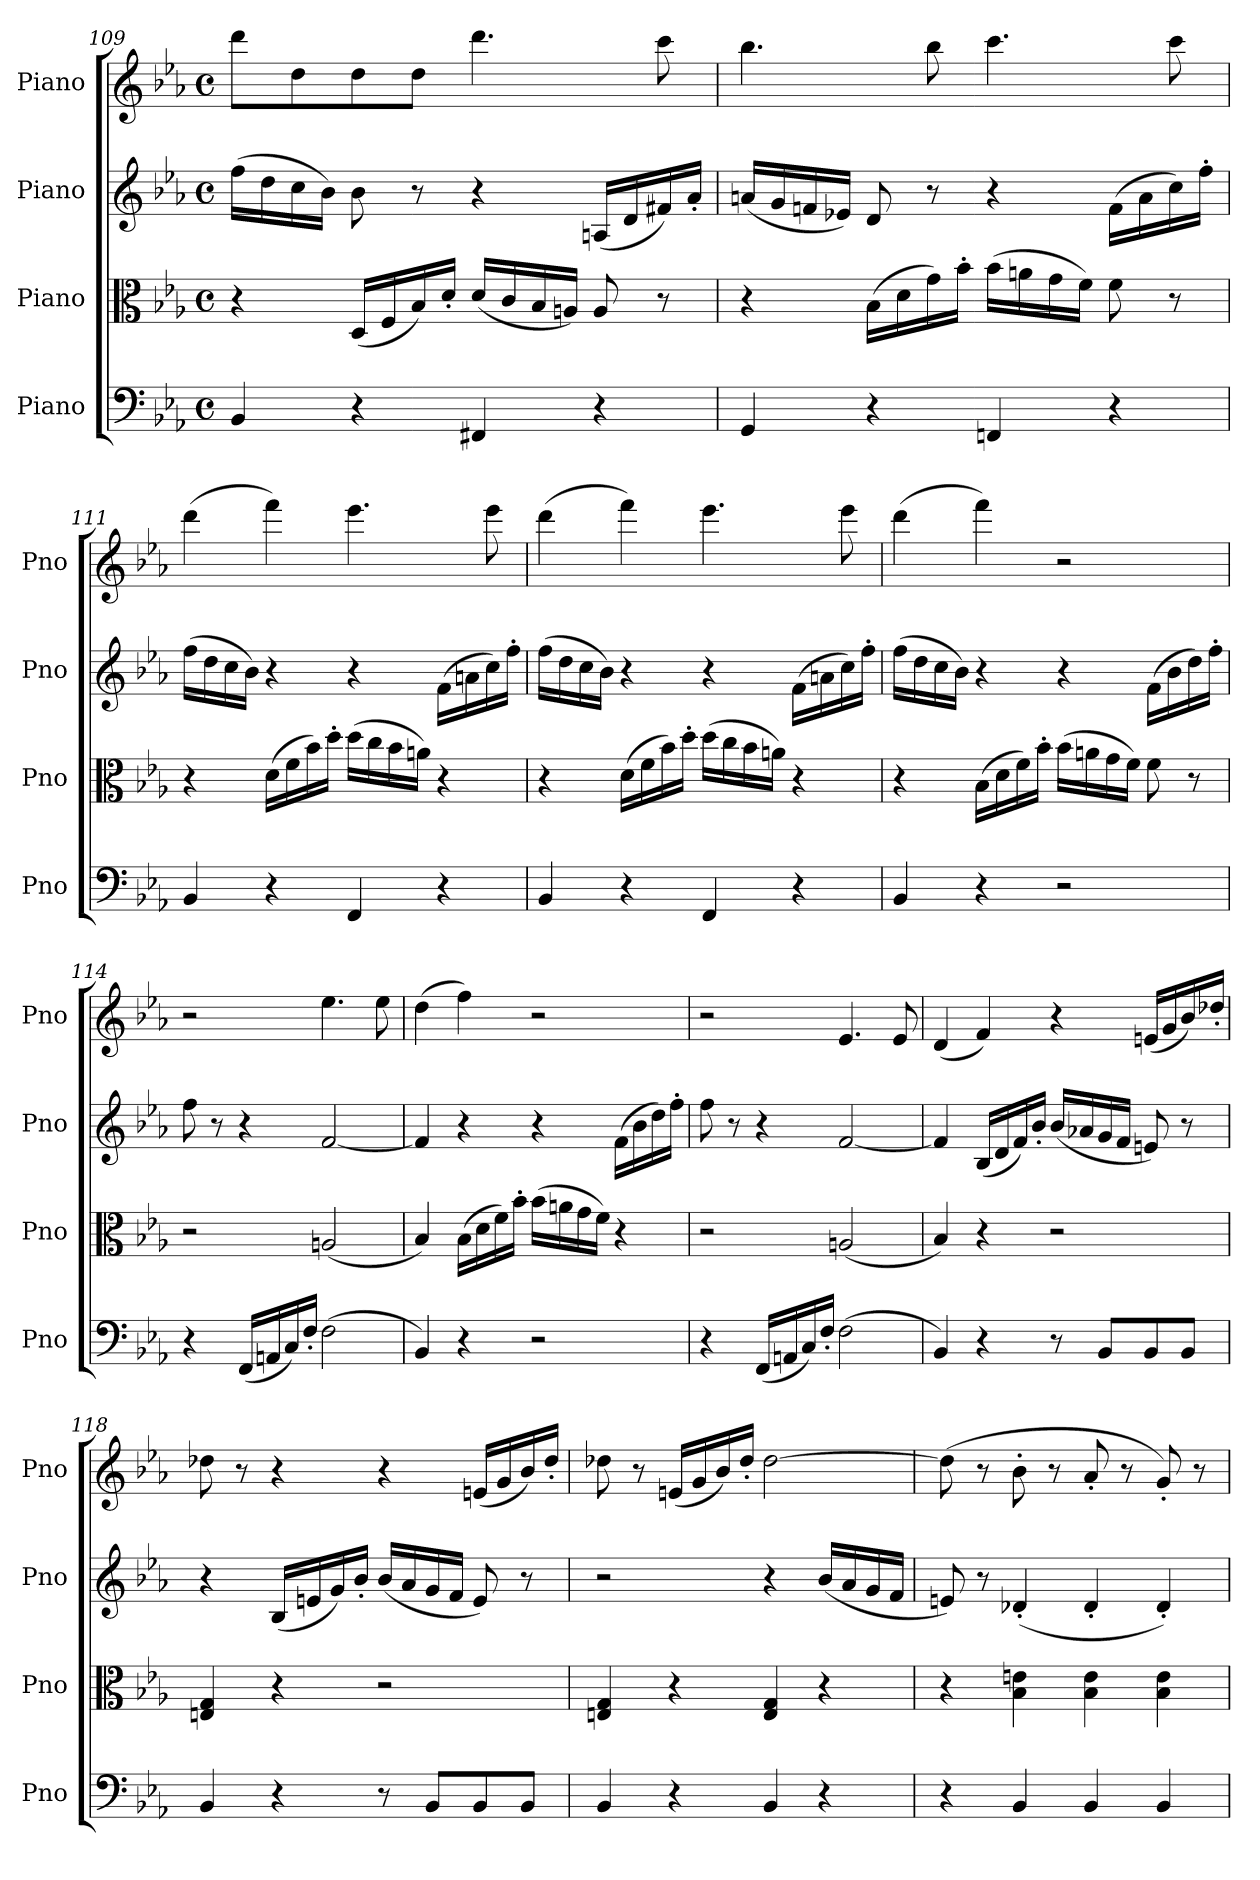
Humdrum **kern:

**kern	**kern	**kern	**kern
*part4	*part3	*part2	*part1
*staff4	*staff3	*staff2	*staff1
*I"Piano	*I"Piano	*I"Piano	*I"Piano
*I'Pno	*I'Pno	*I'Pno	*I'Pno
*clefF4	*clefC3	*clefG2	*clefG2
*k[b-e-a-]	*k[b-e-a-]	*k[b-e-a-]	*k[b-e-a-]
*M4/4	*M4/4	*M4/4	*M4/4
*met(c)	*met(c)	*met(c)	*met(c)
=109	=109	=109	=109
4BB-/	4r	(16ff\LL	8ddd\L
.	.	16dd\	.
.	.	16cc\	8dd\
.	.	16b-\JJ)	.
4r	(16D/LL	8b-\	8dd\
.	16F/	.	.
.	16B-/)	8r	8dd\J
.	16d'/JJ	.	.
4FF#X/	(16d/LL	4r	4.ddd\
.	16c/	.	.
.	16B-/	.	.
.	16An/JJ)	.	.
4r	8A/	(16An/LL	.
.	.	16d/	.
.	8r	16f#X/)	8ccc\
.	.	16a-'/JJ	.
=110	=110	=110	=110
4GG/	4r	(16an/LL	4.bb-\
.	.	16g/	.
.	.	16fn/	.
.	.	16e-X/JJ)	.
4r	(16B-\LL	8d/	.
.	16d\	.	.
.	16g\)	8r	8bb-\
.	16b-'\JJ	.	.
4FFn/	(16b-\LL	4r	4.ccc\
.	16an\	.	.
.	16g\	.	.
.	16f\JJ)	.	.
4r	8f\	(16f\LL	.
.	.	16a\	.
.	8r	16cc\)	8ccc\
.	.	16ff'\JJ	.
!!LO:LB:g=z
=111	=111	=111	=111
4BB-/	4r	(16ff\LL	(4ddd\
.	.	16dd\	.
.	.	16cc\	.
.	.	16b-\JJ)	.
4r	(16d\LL	4r	4fff\)
.	16f\	.	.
.	16b-\)	.	.
.	16dd'\JJ	.	.
4FF/	(16dd\LL	4r	4.eee-\
.	16cc\	.	.
.	16b-\	.	.
.	16an\JJ)	.	.
4r	4r	(16f\LL	.
.	.	16an\	.
.	.	16cc\)	8eee-\
.	.	16ff'\JJ	.
=112	=112	=112	=112
4BB-/	4r	(16ff\LL	(4ddd\
.	.	16dd\	.
.	.	16cc\	.
.	.	16b-\JJ)	.
4r	(16d\LL	4r	4fff\)
.	16f\	.	.
.	16b-\)	.	.
.	16dd'\JJ	.	.
4FF/	(16dd\LL	4r	4.eee-\
.	16cc\	.	.
.	16b-\	.	.
.	16an\JJ)	.	.
4r	4r	(16f\LL	.
.	.	16an\	.
.	.	16cc\)	8eee-\
.	.	16ff'\JJ	.
=113	=113	=113	=113
4BB-/	4r	(16ff\LL	(4ddd\
.	.	16dd\	.
.	.	16cc\	.
.	.	16b-\JJ)	.
4r	(16B-\LL	4r	4fff\)
.	16d\	.	.
.	16f\)	.	.
.	16b-'\JJ	.	.
2r	(16b-\LL	4r	2r
.	16an\	.	.
.	16g\	.	.
.	16f\JJ)	.	.
.	8f\	(16f\LL	.
.	.	16b-\	.
.	8r	16dd\)	.
.	.	16ff'\JJ	.
=114	=114	=114	=114
4r	2r	8ff\	2r
.	.	8r	.
(16FF/LL	.	4r	.
16AAn/	.	.	.
16C/)	.	.	.
16F'/JJ	.	.	.
(2F\	(2An/	[2f/	4.ee-\
.	.	.	8ee-\
=115	=115	=115	=115
4BB-/)	4B-/)	4f/]	(4dd\
4r	(16B-\LL	4r	4ff\)
.	16d\	.	.
.	16f\)	.	.
.	16b-'\JJ	.	.
2r	(16b-\LL	4r	2r
.	16an\	.	.
.	16g\	.	.
.	16f\JJ)	.	.
.	4r	(16f\LL	.
.	.	16b-\	.
.	.	16dd\)	.
.	.	16ff'\JJ	.
!!LO:LB:g=z
=116	=116	=116	=116
4r	2r	8ff\	2r
.	.	8r	.
(16FF/LL	.	4r	.
16AAn/	.	.	.
16C/)	.	.	.
16F'/JJ	.	.	.
(2F\	(2An/	[2f/	4.e-/
.	.	.	8e-/
=117	=117	=117	=117
4BB-/)	4B-/)	4f/]	(4d/
4r	4r	(16B-/LL	4f/)
.	.	16d/	.
.	.	16f/)	.
.	.	16b-'/JJ	.
8r	2r	(16b-/LL	4r
.	.	16a-X/	.
8BB-/L	.	16g/	.
.	.	16f/JJ	.
8BB-/	.	8en/)	(16en/LL
.	.	.	16g/
8BB-/J	.	8r	16b-/)
.	.	.	16dd-X'/JJ
=118	=118	=118	=118
4BB-/	4En/ 4G/	4r	8dd-X\
.	.	.	8r
4r	4r	(16B-/LL	4r
.	.	16en/	.
.	.	16g/)	.
.	.	16b-'/JJ	.
8r	2r	(16b-/LL	4r
.	.	16a-/	.
8BB-/L	.	16g/	.
.	.	16f/JJ	.
8BB-/	.	8e/)	(16en/LL
.	.	.	16g/
8BB-/J	.	8r	16b-/)
.	.	.	16dd-'/JJ
=119	=119	=119	=119
4BB-/	4En/ 4G/	2r	8dd-X\
.	.	.	8r
4r	4r	.	(16en/LL
.	.	.	16g/
.	.	.	16b-/)
.	.	.	16dd-'/JJ
4BB-/	4E/ 4G/	4r	[2dd-\
4r	4r	(16b-/LL	.
.	.	16a-/	.
.	.	16g/	.
.	.	16f/JJ	.
=120	=120	=120	=120
4r	4r	8en/)	(8dd-\]
.	.	8r	8r
4BB-/	4B-\ 4en\	(4d-X'/	8b-'\
.	.	.	8r
4BB-/	4B-\ 4e\	4d-'/	8a-'/
.	.	.	8r
4BB-/	4B-\ 4e\	4d-'/)	8g'/)
.	.	.	8r
=	=	=	=
*-	*-	*-	*-
